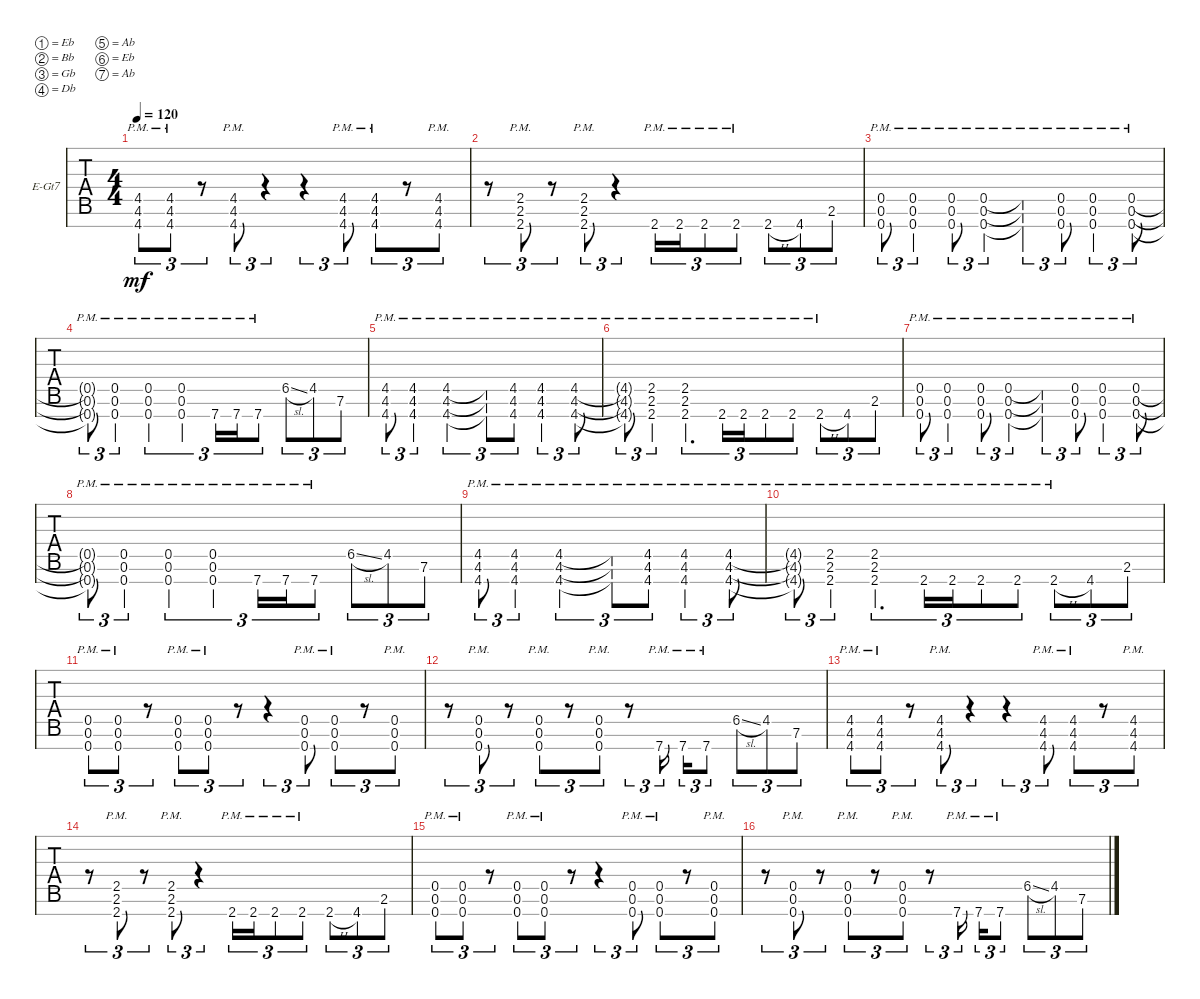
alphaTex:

\defaultSystemsLayout 4
\bracketExtendMode groupsimilarinstruments
\firstSystemTrackNameOrientation horizontal
\otherSystemsTrackNameOrientation horizontal
\track ("Aaron" "E-Gt7") {instrument distortionguitar}
\staff {tabs}
\tuning (Eb4 Bb3 Gb3 Db3 Ab2 Eb2 Ab1)
\ts (4 4)
\tempo 120
\clef g2
\ks c
(4.5{pm} 4.6{pm} 4.7{pm}).8{tu (3 2) dy mf} (4.5{pm} 4.6{pm} 4.7{pm}).8{tu (3 2)} r.8{tu (3 2)} (4.5{pm} 4.6{pm} 4.7{pm}).8{tu (3 2)} r.4{tu (3 2)} r.4{tu (3 2)} (4.5{pm} 4.6{pm} 4.7{pm}).8{tu (3 2)} (4.5{pm} 4.6{pm} 4.7{pm}).8{tu (3 2)} r.8{tu (3 2)} (4.5{pm} 4.6{pm} 4.7{pm}).8{tu (3 2)} |
r.8{tu (3 2)} (2.5{pm} 2.6{pm} 2.7{pm}).8{tu (3 2)} r.8{tu (3 2)} (2.5{pm} 2.6{pm} 2.7{pm}).8{tu (3 2)} r.4{tu (3 2)} 2.7{pm}.16{tu (3 2)} 2.7{pm}.16{tu (3 2)} 2.7{pm}.8{tu (3 2)} 2.7{pm}.8{tu (3 2)} 2.7{h}.8{tu (3 2)} 4.7.8{tu (3 2)} 2.6.8{tu (3 2)} |
(0.7{pm} 0.6{pm} 0.5{pm}).8{tu (3 2)} (0.7{ten pm} 0.6{pm} 0.5{pm}).4{tu (3 2)} (0.7{pm} 0.6{pm} 0.5{pm}).8{tu (3 2)} (0.7{ten pm} 0.6{pm} 0.5{pm}).4{tu (3 2)} (0.7{pm t} 0.6{pm t} 0.5{pm t}).4{tu (3 2)} (0.7{pm} 0.6{pm} 0.5{pm}).8{tu (3 2)} (0.7{ten pm} 0.6{pm} 0.5{pm}).4{tu (3 2)} (0.7{pm} 0.6{pm} 0.5{pm}).8{tu (3 2)} |
(0.7{pm t} 0.6{pm t} 0.5{pm t}).8{tu (3 2)} (0.7{pm} 0.6{pm} 0.5{pm}).4{tu (3 2)} (0.7{pm} 0.6{pm} 0.5{pm}).4{tu (3 2)} (0.7{pm} 0.6{pm} 0.5{pm}).4{tu (3 2)} 7.7{pm}.16{tu (3 2)} 7.7{pm}.16{tu (3 2)} 7.7{pm}.8{tu (3 2)} 6.5{sl}.8{tu (3 2)} 4.5.8{tu (3 2)} 7.6.8{tu (3 2)} |
(4.7{pm} 4.6{pm} 4.5{pm}).8{tu (3 2)} (4.7{pm} 4.6{pm} 4.5{pm}).4{tu (3 2)} (4.7{pm} 4.6{pm} 4.5{pm}).2{tu (3 2)} (4.7{pm t} 4.6{pm t} 4.5{pm t}).8{tu (3 2)} (4.7{pm} 4.6{pm} 4.5{pm}).8{tu (3 2)} (4.7{pm} 4.6{pm} 4.5{pm}).4{tu (3 2)} (4.7{pm} 4.6{pm} 4.5{pm}).8{tu (3 2)} |
(4.7{pm t} 4.6{pm t} 4.5{pm t}).8{tu (3 2)} (2.7{pm} 2.6{pm} 2.5{pm}).4{tu (3 2)} (2.7{pm} 2.6{pm} 2.5{pm}).4{d tu (3 2)} 2.7{pm}.16{tu (3 2)} 2.7{pm}.16{tu (3 2)} 2.7{pm}.8{tu (3 2)} 2.7{pm}.8{tu (3 2)} 2.7{h pm}.8{tu (3 2)} 4.7.8{tu (3 2)} 2.6.8{tu (3 2)} |
(0.7{pm} 0.6{pm} 0.5{pm}).8{tu (3 2)} (0.7{ten pm} 0.6{pm} 0.5{pm}).4{tu (3 2)} (0.7{pm} 0.6{pm} 0.5{pm}).8{tu (3 2)} (0.7{ten pm} 0.6{pm} 0.5{pm}).4{tu (3 2)} (0.7{pm t} 0.6{pm t} 0.5{pm t}).4{tu (3 2)} (0.7{pm} 0.6{pm} 0.5{pm}).8{tu (3 2)} (0.7{ten pm} 0.6{pm} 0.5{pm}).4{tu (3 2)} (0.7{pm} 0.6{pm} 0.5{pm}).8{tu (3 2)} |
(0.7{pm t} 0.6{pm t} 0.5{pm t}).8{tu (3 2)} (0.7{pm} 0.6{pm} 0.5{pm}).4{tu (3 2)} (0.7{pm} 0.6{pm} 0.5{pm}).4{tu (3 2)} (0.7{pm} 0.6{pm} 0.5{pm}).4{tu (3 2)} 7.7{pm}.16{tu (3 2)} 7.7{pm}.16{tu (3 2)} 7.7{pm}.8{tu (3 2)} 6.5{sl}.8{tu (3 2)} 4.5.8{tu (3 2)} 7.6.8{tu (3 2)} |
(4.7{pm} 4.6{pm} 4.5{pm}).8{tu (3 2)} (4.7{pm} 4.6{pm} 4.5{pm}).4{tu (3 2)} (4.7{pm} 4.6{pm} 4.5{pm}).2{tu (3 2)} (4.7{pm t} 4.6{pm t} 4.5{pm t}).8{tu (3 2)} (4.7{pm} 4.6{pm} 4.5{pm}).8{tu (3 2)} (4.7{pm} 4.6{pm} 4.5{pm}).4{tu (3 2)} (4.7{pm} 4.6{pm} 4.5{pm}).8{tu (3 2)} |
(4.7{pm t} 4.6{pm t} 4.5{pm t}).8{tu (3 2)} (2.7{pm} 2.6{pm} 2.5{pm}).4{tu (3 2)} (2.7{pm} 2.6{pm} 2.5{pm}).4{d tu (3 2)} 2.7{pm}.16{tu (3 2)} 2.7{pm}.16{tu (3 2)} 2.7{pm}.8{tu (3 2)} 2.7{pm}.8{tu (3 2)} 2.7{h pm}.8{tu (3 2)} 4.7.8{tu (3 2)} 2.6.8{tu (3 2)} |
(0.5{pm} 0.6{pm} 0.7{pm}).8{tu (3 2)} (0.5{pm} 0.6{pm} 0.7{pm}).8{tu (3 2)} r.8{tu (3 2)} (0.5{pm} 0.6{pm} 0.7{pm}).8{tu (3 2)} (0.5{pm} 0.6{pm} 0.7{pm}).8{tu (3 2)} r.8{tu (3 2)} r.4{tu (3 2)} (0.5{pm} 0.6{pm} 0.7{pm}).8{tu (3 2)} (0.5{pm} 0.6{pm} 0.7{pm}).8{tu (3 2)} r.8{tu (3 2)} (0.5{pm} 0.6{pm} 0.7{pm}).8{tu (3 2)} |
r.8{tu (3 2)} (0.5{pm} 0.6{pm} 0.7{pm}).8{tu (3 2)} r.8{tu (3 2)} (0.5{pm} 0.6{pm} 0.7{pm}).8{tu (3 2)} r.8{tu (3 2)} (0.5{pm} 0.6{pm} 0.7{pm}).8{tu (3 2)} r.8{tu (3 2)} 7.7{pm}.16{tu (3 2)} 7.7{pm}.16{tu (3 2)} 7.7{pm}.8{tu (3 2)} 6.5{sl}.8{tu (3 2)} 4.5.8{tu (3 2)} 7.6.8{tu (3 2)} |
(4.5{pm} 4.6{pm} 4.7{pm}).8{tu (3 2)} (4.5{pm} 4.6{pm} 4.7{pm}).8{tu (3 2)} r.8{tu (3 2)} (4.5{pm} 4.6{pm} 4.7{pm}).8{tu (3 2)} r.4{tu (3 2)} r.4{tu (3 2)} (4.5{pm} 4.6{pm} 4.7{pm}).8{tu (3 2)} (4.5{pm} 4.6{pm} 4.7{pm}).8{tu (3 2)} r.8{tu (3 2)} (4.5{pm} 4.6{pm} 4.7{pm}).8{tu (3 2)} |
r.8{tu (3 2)} (2.5{pm} 2.6{pm} 2.7{pm}).8{tu (3 2)} r.8{tu (3 2)} (2.5{pm} 2.6{pm} 2.7{pm}).8{tu (3 2)} r.4{tu (3 2)} 2.7{pm}.16{tu (3 2)} 2.7{pm}.16{tu (3 2)} 2.7{pm}.8{tu (3 2)} 2.7{pm}.8{tu (3 2)} 2.7{h}.8{tu (3 2)} 4.7.8{tu (3 2)} 2.6.8{tu (3 2)} |
(0.5{pm} 0.6{pm} 0.7{pm}).8{tu (3 2)} (0.5{pm} 0.6{pm} 0.7{pm}).8{tu (3 2)} r.8{tu (3 2)} (0.5{pm} 0.6{pm} 0.7{pm}).8{tu (3 2)} (0.5{pm} 0.6{pm} 0.7{pm}).8{tu (3 2)} r.8{tu (3 2)} r.4{tu (3 2)} (0.5{pm} 0.6{pm} 0.7{pm}).8{tu (3 2)} (0.5{pm} 0.6{pm} 0.7{pm}).8{tu (3 2)} r.8{tu (3 2)} (0.5{pm} 0.6{pm} 0.7{pm}).8{tu (3 2)} |
r.8{tu (3 2)} (0.5{pm} 0.6{pm} 0.7{pm}).8{tu (3 2)} r.8{tu (3 2)} (0.5{pm} 0.6{pm} 0.7{pm}).8{tu (3 2)} r.8{tu (3 2)} (0.5{pm} 0.6{pm} 0.7{pm}).8{tu (3 2)} r.8{tu (3 2)} 7.7{pm}.16{tu (3 2)} 7.7{pm}.16{tu (3 2)} 7.7{pm}.8{tu (3 2)} 6.5{sl}.8{tu (3 2)} 4.5.8{tu (3 2)} 7.6.8{tu (3 2)}
